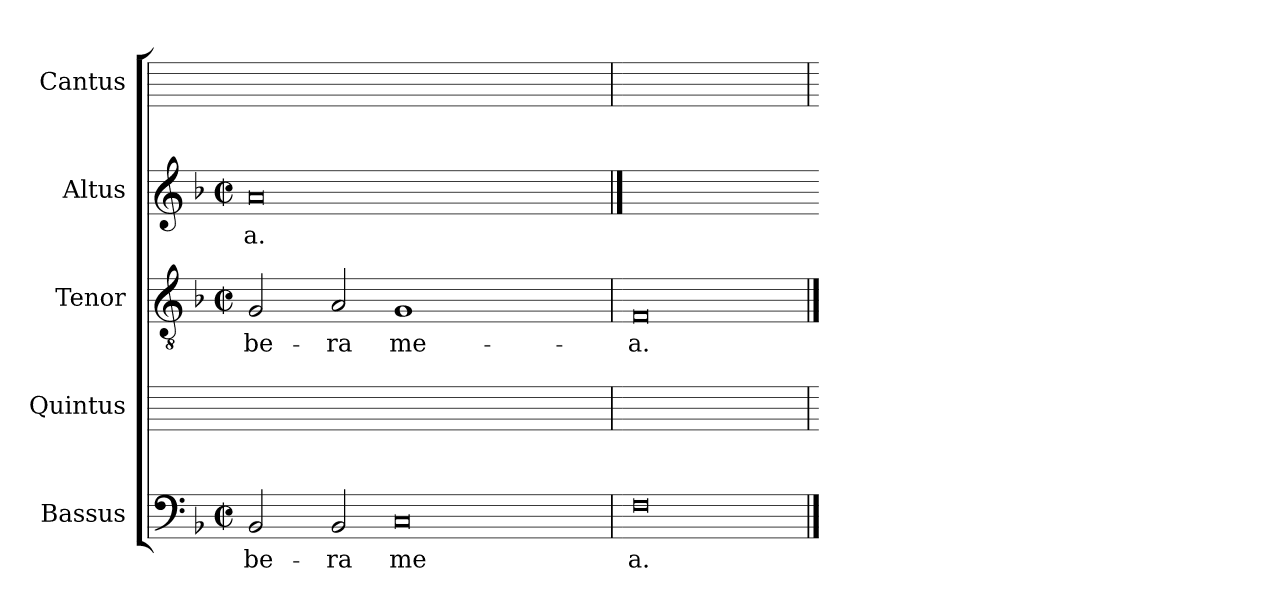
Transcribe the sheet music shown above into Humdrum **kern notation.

**kern	**text	**kern	**kern	**text	**kern	**text	**kern
*part5	*part5	*part4	*part3	*part3	*part2	*part2	*part1
*staff5	*staff5	*staff4	*staff3	*staff3	*staff2	*staff2	*staff1
*I"Bassus	*	*I"Quintus	*I"Tenor	*	*I"Altus	*	*I"Cantus
*clefF4	*	*	*clefGv2	*	*clefG2	*	*
*k[b-]	*	*	*k[b-]	*	*k[b-]	*	*
*F:	*	*	*F:	*	*F:	*	*
*M4/2	*	*	*M4/2	*	*M4/2	*	*
*met(c|)	*	*	*met(c|)	*	*met(c|)	*	*
=	=	=	=	=	=	=	=
!	!LO:LY:b	!	!	!LO:LY:b	!	!LO:LY:b	!
2BB-	-be-	4ryy	2G	be-	0a	a.	4ryy
.	.	0ryy	.	.	.	.	0ryy
!	!LO:LY:b	!	!	!LO:LY:b	!	!	!
2BB-	-ra	.	2A	-ra	.	.	.
!	!LO:LY:b	!	!	!LO:LY:b	!	!	!
0C	me	.	1G	me-	.	.	.
.	.	.	1ryy	.	1ryy	.	.
.	.	2.ryy	.	.	.	.	2.ryy
=	=	=	=	=	==	=	=
!	!LO:LY:b	!	!	!LO:LY:b	!	!	!
0F	a.	4ryy	0F	-a.	0ryy	.	4ryy
.	.	1..ryy	.	.	.	.	1..ryy
==	=	=	==	=	=	=	=
*-	*-	*-	*-	*-	*-	*-	*-
